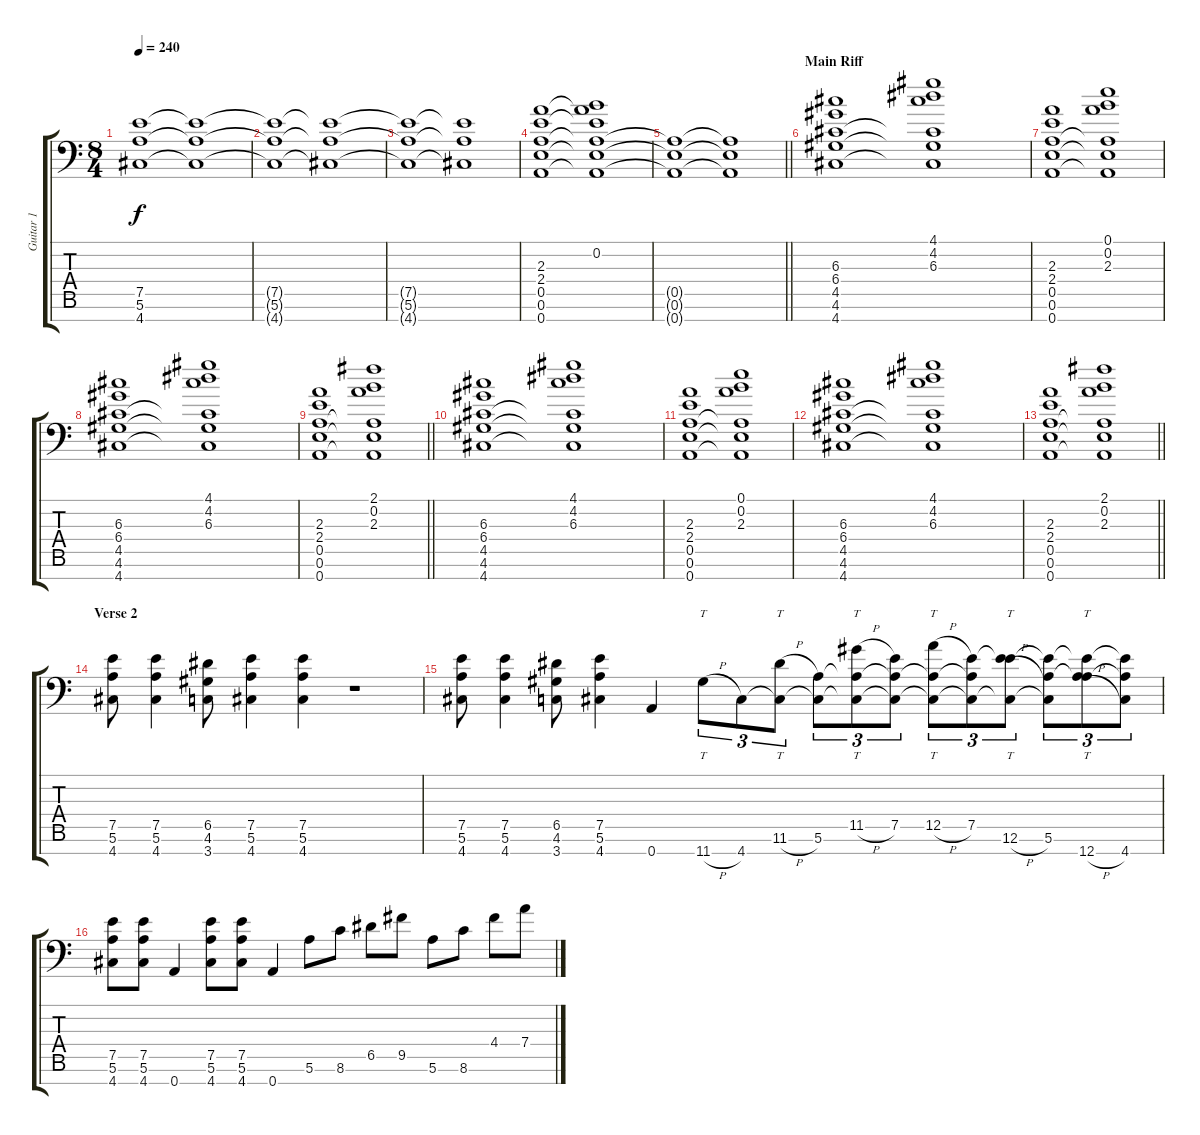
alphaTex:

\track ("Guitar 1" "Guitar 1") {instrument overdrivenguitar}
\staff {score tabs}
\tuning (E4 B3 G3 D3 A2 E2 A1) {hide}
\ts (8 4)
\tempo 240
\clef f4
\ks c
(7.5{t} 5.6{t} 4.7{t}).1{dy f} (7.5{t} 5.6{t} 4.7{t}).1 |
(7.5{t} 5.6{t} 4.7{t}).1{volume 0} (7.5{t} 5.6{t} 4.7{t}).1 |
(7.5{t} 5.6{t} 4.7{t}).1 (7.5{t} 5.6{t} 4.7{t}).1 |
(2.3 2.4 0.5 0.6 0.7).1{volume 14} (0.2 2.3{t} 2.4{t} 0.5{t} 0.6{t} 0.7{t}).1 |
\barLineRight lightlight
(0.5{t} 0.6{t} 0.7{t}).1 (0.5{t} 0.6{t} 0.7{t}).1 |
\section ("" "Main Riff")
(6.3 6.4 4.5 4.6 4.7).1 (4.1 4.2 6.3 4.5{t} 4.6{t} 4.7{t}).1 |
(2.3 2.4 0.5 0.6 0.7).1 (0.1 0.2 2.3 0.5{t} 0.6{t} 0.7{t}).1 |
(6.3 6.4 4.5 4.6 4.7).1 (4.1 4.2 6.3 4.5{t} 4.6{t} 4.7{t}).1 |
\barLineRight lightlight
(2.3 2.4 0.5 0.6 0.7).1 (2.1 0.2 2.3 0.5{t} 0.6{t} 0.7{t}).1 |
(6.3 6.4 4.5 4.6 4.7).1 (4.1 4.2 6.3 4.5{t} 4.6{t} 4.7{t}).1 |
(2.3 2.4 0.5 0.6 0.7).1 (0.1 0.2 2.3 0.5{t} 0.6{t} 0.7{t}).1 |
(6.3 6.4 4.5 4.6 4.7).1 (4.1 4.2 6.3 4.5{t} 4.6{t} 4.7{t}).1 |
\barLineRight lightlight
(2.3 2.4 0.5 0.6 0.7).1 (2.1 0.2 2.3 0.5{t} 0.6{t} 0.7{t}).1 |
\section ("" "Verse 2")
(7.5 5.6 4.7).8 (7.5 5.6 4.7).4 (6.5 4.6 3.7).8 (7.5 5.6 4.7).4 (7.5 5.6 4.7).4 r.1 |
(7.5 5.6 4.7).8 (7.5 5.6 4.7).4 (6.5 4.6 3.7).8 (7.5 5.6 4.7).4 0.7.4 11.7{h}.8{tt tu (3 2)} 4.7.8{tu (3 2)} (11.6{h} 4.7{t}).8{tt tu (3 2)} (5.6 4.7{t}).8{tu (3 2)} (11.5{h} 5.6{t} 4.7{t}).8{tt tu (3 2)} (7.5 5.6{t} 4.7{t}).8{tu (3 2)} (12.5{h} 5.6{t} 4.7{t}).8{tt tu (3 2)} (7.5 5.6{t} 4.7{t}).8{tu (3 2)} (7.5{t} 12.6{h} 4.7{t}).8{tt tu (3 2)} (7.5{t} 5.6 4.7{t}).8{tu (3 2)} (7.5{t} 5.6{t} 12.7{h}).8{tt tu (3 2)} (7.5{t} 5.6{t} 4.7).8{tu (3 2)} |
(7.5 5.6 4.7).8 (7.5 5.6 4.7).8 0.7.4 (7.5 5.6 4.7).8 (7.5 5.6 4.7).8 0.7.4 5.6.8 8.6.8 6.5.8 9.5.8 5.6.8 8.6.8 4.4.8 7.4.8
